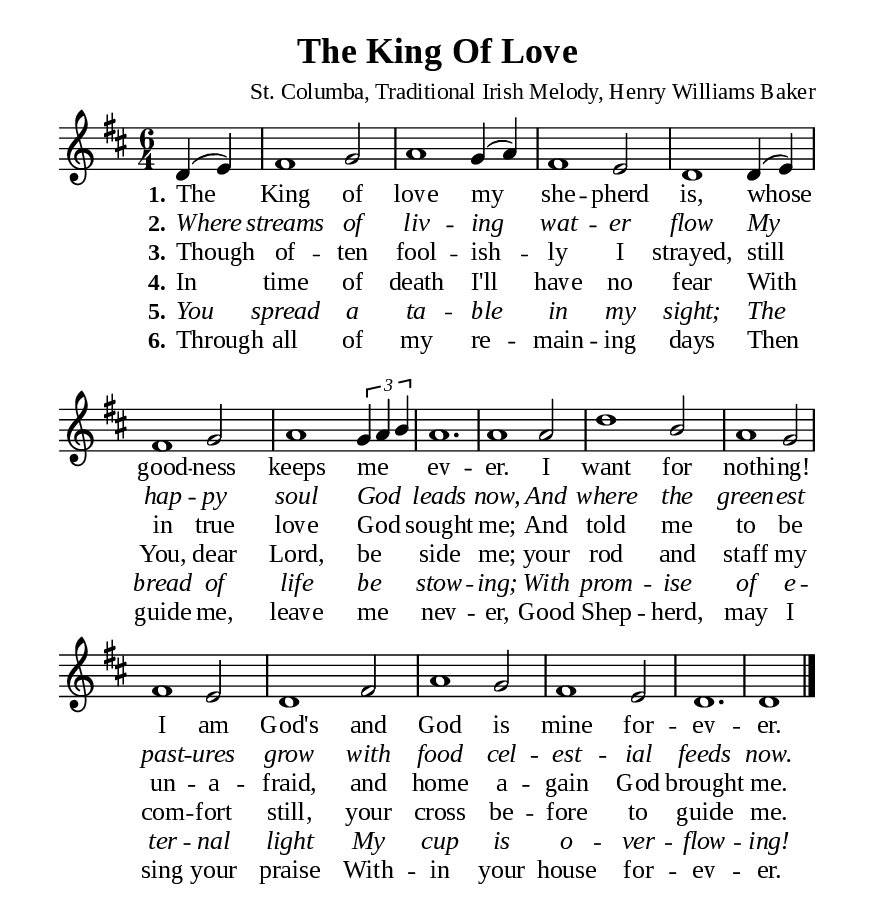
\version "2.18.2"

\header {
  title = "The King Of Love"
  composer = "St. Columba, Traditional Irish Melody, Henry Williams Baker"
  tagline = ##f
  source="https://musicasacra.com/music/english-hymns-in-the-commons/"
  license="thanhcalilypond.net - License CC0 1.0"
}

global= {
  \key d \major
  \time 6/4
  \override Score.BarNumber.break-visibility = ##(#f #f #f)
  \override Lyrics.LyricSpace.minimum-distance = #3.0
}

\paper {
  #(set-paper-size "a5")
  top-margin = 10\mm
  bottom-margin = 5\mm
  left-margin = 10\mm
  right-margin = 10\mm
  indent = #0
  #(define fonts
	 (make-pango-font-tree "Liberation Serif"
	 		       "Liberation Serif"
			       "Liberation Serif"
			       (/ 20 20)))
  system-system-spacing = #'((basic-distance . 2.5) (padding . 2.5))
}

printItalic = \with {
  \override LyricText.font-shape = #'italic
}

% Verse music
musicVerseSoprano = \relative c' {
                    \partial 2 d4 (e) |
  %{	01	%} fis1  g2 |
  %{	02	%} a1 g4 (a) |
  %{	03	%} fis1 e2 |
  %{	04	%} d1 d4 (e) |
  %{	05	%} fis1 g2 |
  %{	06	%} a1 \tuplet 3/2 { g4 a b } |
  %{	07	%} a1. |
  %{	08	%} a1 a2 |
  %{	09	%} d1 b2 |
  %{	10	%} a1 g2 |
  %{	11	%} fis1 e2 |
  %{	12	%} d1 fis2 |
  %{	13	%} a1 g2 |
  %{	14	%} fis1 e2 |
  %{	15	%} d1. |
                    d1 \bar "|."
}

% Verse lyrics
verseOne = \lyricmode {
  \set stanza = #"1."
  The King of love my she -- pherd is,
  whose good -- ness keeps  me _ _ ev -- er.
  I want for noth -- ing!
  I am God's and God is mine for -- ev -- er.
}

verseTwo = \lyricmode {
  \set stanza = #"2."
  Where streams of liv -- ing wat -- er flow
  My hap -- py soul God _ _ leads now,
  And where the green -- est past -- ures grow
  with food cel -- est -- ial feeds now.
}

verseThree = \lyricmode {
  \set stanza = #"3."
  Though of -- ten fool -- ish -- ly I strayed,
  still in true love God _ _ sought me;
  And told me to be un -- a -- fraid,
  and home a -- gain God brought me.
}

verseFour = \lyricmode {
  \set stanza = #"4."
  In time of death I'll have no fear
  With You, dear Lord, be _ _ side me;
  your rod and staff my com -- fort still,
  your cross be -- fore to guide me.
}

verseFive = \lyricmode {
  \set stanza = #"5."
  You spread a ta -- ble in my sight;
  The bread of life be _ _ stow -- ing;
  With prom -- ise of e -- ter -- nal light
  My cup is o -- ver -- flow -- ing!
}

verseSix = \lyricmode {
  \set stanza = #"6."
  Through all of my re -- main -- ing days
  Then guide me, leave me _ _ nev -- er,
  Good Shep -- herd, may I sing your praise
  With -- in your house for -- ev -- er.
}

% Layout
\score {
    \new ChoirStaff <<
      \new Staff <<
        \clef "treble"
        \new Voice = "sopranos" { \global \stemUp \slurUp \musicVerseSoprano }
      >>
      \new Lyrics \lyricsto sopranos \verseOne
      \new Lyrics \printItalic \lyricsto sopranos \verseTwo
      \new Lyrics \lyricsto sopranos \verseThree
      \new Lyrics \lyricsto sopranos \verseFour
      \new Lyrics \printItalic \lyricsto sopranos \verseFive
      \new Lyrics \lyricsto sopranos \verseSix
    >>
}
